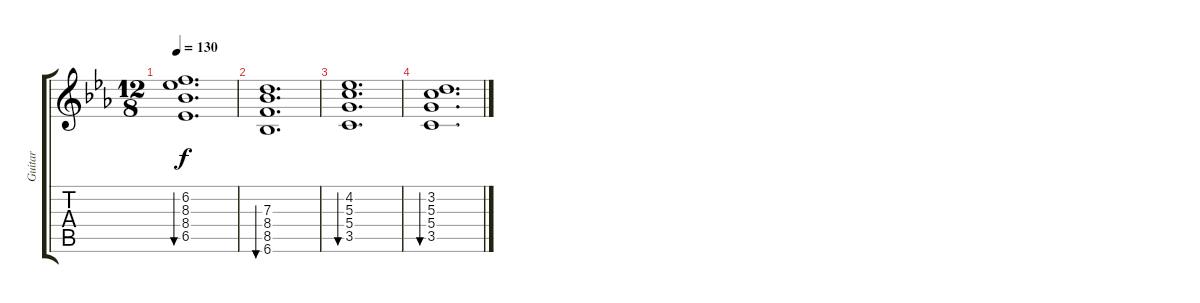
\track ("Guitar" "Guitar") {instrument acousticguitarsteel}
\staff {score tabs}
\tuning (E4 B3 G3 D3 A2 E2) {hide}
\ts (12 8)
\tempo 130
\clef g2
\ks cminor
(6.2 8.3 8.4 6.5).1{d bu 240 dy f volume 11 instrument overdrivenguitar} |
(7.3 8.4 8.5 6.6).1{d bu 240} |
(4.2 5.3 5.4 3.5).1{d bu 240} |
(3.2 5.3 5.4 3.5).1{d bu 240}
